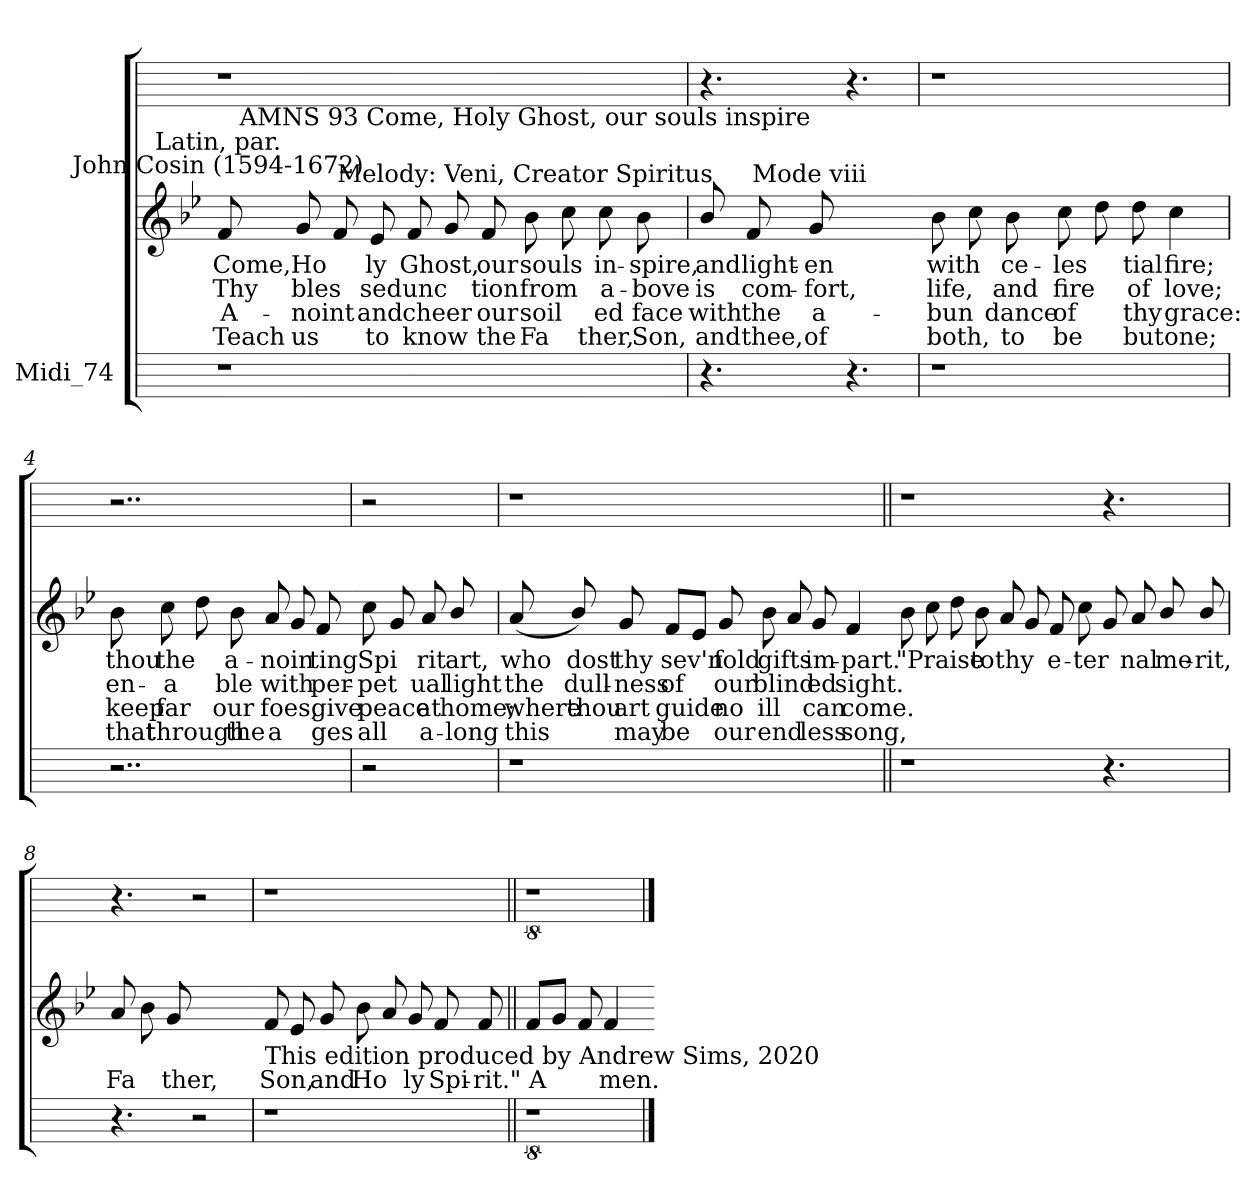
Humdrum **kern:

**kern	**kern	**text	**text	**text	**text	**kern
*part3	*part2	*part2	*part2	*part2	*part2	*part1
*staff3	*staff2	*staff2	*staff2	*staff2	*staff2	*staff1
*I"Midi_74	*	*	*	*	*	*
*	*clefG2	*	*	*	*	*
*	*k[b-e-]	*	*	*	*	*
*	*B-:	*	*	*	*	*
=1	=1	=1	=1	=1	=1	=1
!	!LO:TX:a:cj:t=Latin, par.\nJohn Cosin (1594-1672)	!	!	!	!	!
!	!	!LO:LY:b	!LO:LY:b	!LO:LY:b	!LO:LY:b	!
1r	8f	Come,	Thy	A-	-Teach	1r
!	!	!LO:LY:b	!LO:LY:b	!LO:LY:b	!LO:LY:b	!
.	8g	Ho	bles	noint	us	.
.	8f	.	.	.	.	.
!	!	!LO:LY:b	!LO:LY:b	!LO:LY:b	!LO:LY:b	!
.	8e-	ly	sed	and	to	.
!	!	!LO:LY:b	!LO:LY:b	!LO:LY:b	!LO:LY:b	!
.	8f	Ghost,	unc	cheer	know	.
.	8g	.	.	.	.	.
!	!	!LO:LY:b	!LO:LY:b	!LO:LY:b	!LO:LY:b	!
.	8f	our	tion	our	the	.
!	!LO:TX:a:cj:t=AMNS 93 Come, Holy Ghost, our souls inspire	!	!	!	!	!
!	!LO:TX:a:cj:t=Melody&colon; Veni, Creator Spiritus	!	!	!	!	!
!	!	!LO:LY:b	!LO:LY:b	!LO:LY:b	!LO:LY:b	!
.	8b-	souls	from	soil	Fa	.
4.ryy	8cc	.	.	.	.	4.ryy
!	!	!LO:LY:b	!LO:LY:b	!LO:LY:b	!LO:LY:b	!
.	8cc	in-	-a-	-ed	ther,	.
!	!	!LO:LY:b	!LO:LY:b	!LO:LY:b	!LO:LY:b	!
.	8b-	spire,	bove	face	Son,	.
=2	=2	=2	=2	=2	=2	=2
!	!	!LO:LY:b	!LO:LY:b	!LO:LY:b	!LO:LY:b	!
4.r	8b-/	and	is	with	and	4.r
!	!	!LO:LY:b	!LO:LY:b	!LO:LY:b	!LO:LY:b	!
.	8f	light-	-com-	-the	thee,	.
!	!LO:TX:a:cj:t=Mode viii	!	!	!	!	!
!	!	!LO:LY:b	!LO:LY:b	!LO:LY:b	!LO:LY:b	!
.	8g	en	fort,	a-	-of	.
4.r	4.ryy	.	.	.	.	4.r
!!LO:LB:g=z
=3	=3-	=3	=3	=3	=3	=3
!	!	!LO:LY:b	!LO:LY:b	!LO:LY:b	!LO:LY:b	!
1r	8b-	with	life,	bun	both,	1r
.	8cc	.	.	.	.	.
!	!	!LO:LY:b	!LO:LY:b	!LO:LY:b	!LO:LY:b	!
.	8b-	ce-	-and	dance	to	.
!	!	!LO:LY:b	!LO:LY:b	!LO:LY:b	!LO:LY:b	!
.	8cc	les	fire	of	be	.
.	8dd	.	.	.	.	.
!	!	!LO:LY:b	!LO:LY:b	!LO:LY:b	!LO:LY:b	!
.	8dd	tial	of	thy	but	.
!	!	!LO:LY:b	!LO:LY:b	!LO:LY:b	!LO:LY:b	!
.	4cc	fire;	love;	grace:	one;	.
=4	=4	=4	=4	=4	=4	=4
!	!	!LO:LY:b	!LO:LY:b	!LO:LY:b	!LO:LY:b	!
2..r	8b-	thou	en-	-keep	that	2..r
!	!	!LO:LY:b	!LO:LY:b	!LO:LY:b	!LO:LY:b	!
.	8cc	the	a	far	through	.
.	8dd	.	.	.	.	.
!	!	!LO:LY:b	!LO:LY:b	!LO:LY:b	!LO:LY:b	!
.	8b-	a-	-ble	our	the	.
!	!	!LO:LY:b	!LO:LY:b	!LO:LY:b	!LO:LY:b	!
.	8a	noin	with	foes,	a	.
.	8g	.	.	.	.	.
!	!	!LO:LY:b	!LO:LY:b	!LO:LY:b	!LO:LY:b	!
.	8f	ting	per-	-give	ges	.
!!LO:LB:g=z
=5	=5-	=5	=5	=5	=5	=5
!	!	!LO:LY:b	!LO:LY:b	!LO:LY:b	!LO:LY:b	!
2r	8cc	Spi	pet	peace	all	2r
.	8g	.	.	.	.	.
!	!	!LO:LY:b	!LO:LY:b	!LO:LY:b	!LO:LY:b	!
.	8a	rit	ual	at	a-	.
!	!	!LO:LY:b	!LO:LY:b	!LO:LY:b	!LO:LY:b	!
.	8b-/	-art,	light	home;	long	.
=6	=6	=6	=6	=6	=6	=6
!	!	!LO:LY:b	!LO:LY:b	!LO:LY:b	!LO:LY:b	!
1r	(<8a/	who	the	where	this	1r
!	!	!LO:LY:b	!LO:LY:b	!LO:LY:b	!	!
.	8b-/)	dost	dull-	-thou	.	.
!	!	!LO:LY:b	!LO:LY:b	!LO:LY:b	!LO:LY:b	!
.	8g	thy	ness	art	may	.
!	!	!LO:LY:b	!LO:LY:b	!LO:LY:b	!LO:LY:b	!
.	8fL	sev'n	of	guide	be	.
.	8e-J	.	.	.	.	.
!	!	!LO:LY:b	!LO:LY:b	!LO:LY:b	!LO:LY:b	!
.	8g	fold	our	no	our	.
!	!	!LO:LY:b	!LO:LY:b	!LO:LY:b	!LO:LY:b	!
.	8b-	gifts	blind	ill	end	.
.	8a	.	.	.	.	.
!	!	!LO:LY:b	!LO:LY:b	!LO:LY:b	!LO:LY:b	!
4.ryy	8g	im-	-ed	can	less	4.ryy
!	!	!LO:LY:b	!LO:LY:b	!LO:LY:b	!LO:LY:b	!
.	4f	part.	sight.	come.	song,	.
!!LO:LB:g=z
=7||	=7-	=7||	=7||	=7||	=7||	=7||
!	!	!LO:LY:b	!	!	!	!
1r	8b-	"Praise	.	.	.	1r
.	8cc	.	.	.	.	.
.	8dd	.	.	.	.	.
!	!	!LO:LY:b	!	!	!	!
.	8b-	to	.	.	.	.
!	!	!LO:LY:b	!	!	!	!
.	8a	thy	.	.	.	.
.	8g	.	.	.	.	.
!	!	!LO:LY:b	!	!	!	!
.	8f	e-	.	.	.	.
!	!	!LO:LY:b	!	!	!	!
.	8cc	-ter	.	.	.	.
4.r	8g	.	.	.	.	4.r
!	!	!LO:LY:b	!	!	!	!
.	8a	nal	.	.	.	.
!	!	!LO:LY:b	!	!	!	!
.	8b-/	me-	.	.	.	.
!	!	!LO:LY:b	!	!	!	!
8ryy	8b-/	-rit,	.	.	.	8ryy
=8	=8	=8	=8	=8	=8	=8
!	!	!LO:LY:b	!	!	!	!
4.r	8a	Fa	.	.	.	4.r
.	8b-	.	.	.	.	.
!	!	!LO:LY:b	!	!	!	!
.	8g	ther,	.	.	.	.
2r	2ryy	.	.	.	.	2r
!!LO:LB:g=z
=9	=9-	=9	=9	=9	=9	=9
!	!LO:TX:b:t=This edition produced by Andrew Sims, 2020	!	!	!	!	!
!	!	!LO:LY:b	!	!	!	!
1r	8f	Son,	.	.	.	1r
.	8e-	.	.	.	.	.
!	!	!LO:LY:b	!	!	!	!
.	8g	and	.	.	.	.
!	!	!LO:LY:b	!	!	!	!
.	8b-	Ho	.	.	.	.
.	8a	.	.	.	.	.
!	!	!LO:LY:b	!	!	!	!
.	8g	ly	.	.	.	.
!	!	!LO:LY:b	!	!	!	!
.	8f	Spi-	.	.	.	.
!	!	!LO:LY:b	!	!	!	!
.	8f	-rit."	.	.	.	.
=10||	=10||	=10||	=10||	=10||	=10||	=10||
!	!	!LO:LY:b	!	!	!	!
8%5r	8fL	A	.	.	.	8%5r
.	8gJ	.	.	.	.	.
.	8f	.	.	.	.	.
!	!	!LO:LY:b	!	!	!	!
.	4f	men.	.	.	.	.
==	=-	==	==	==	==	==
*-	*-	*-	*-	*-	*-	*-
